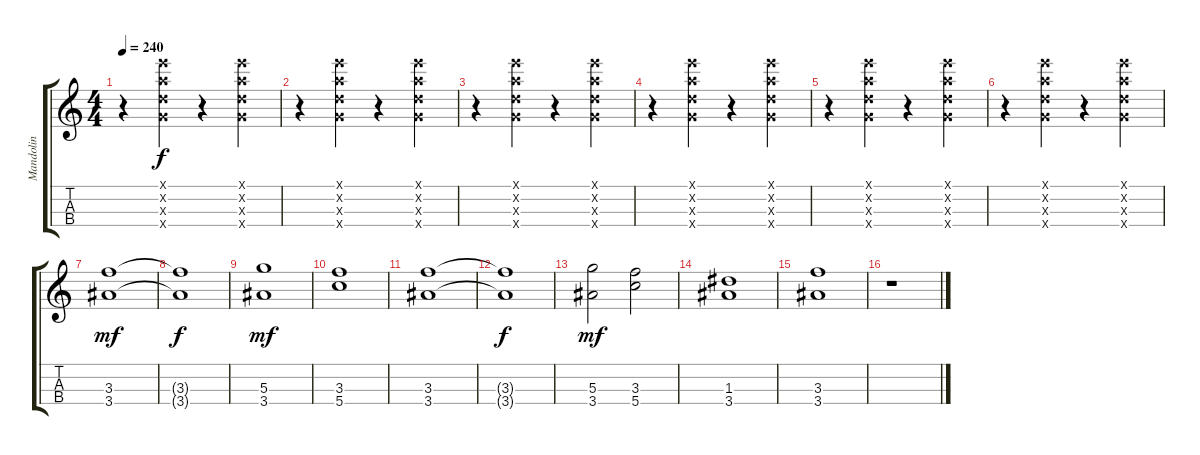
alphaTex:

\track ("Mandolin" "Mandolin") {instrument acousticguitarnylon}
\staff {score tabs}
\tuning (E5 A4 D4 G3) {hide}
\ts (4 4)
\tempo 240
\clef g2
\ks c
r.4{dy f} (0.1{x} 0.2{x} 0.3{x} 0.4{x}).4 r.4 (0.1{x} 0.2{x} 0.3{x} 0.4{x}).4 |
r.4 (0.1{x} 0.2{x} 0.3{x} 0.4{x}).4 r.4 (0.1{x} 0.2{x} 0.3{x} 0.4{x}).4 |
r.4 (0.1{x} 0.2{x} 0.3{x} 0.4{x}).4 r.4 (0.1{x} 0.2{x} 0.3{x} 0.4{x}).4 |
r.4 (0.1{x} 0.2{x} 0.3{x} 0.4{x}).4 r.4 (0.1{x} 0.2{x} 0.3{x} 0.4{x}).4 |
r.4 (0.1{x} 0.2{x} 0.3{x} 0.4{x}).4 r.4 (0.1{x} 0.2{x} 0.3{x} 0.4{x}).4 |
r.4 (0.1{x} 0.2{x} 0.3{x} 0.4{x}).4 r.4 (0.1{x} 0.2{x} 0.3{x} 0.4{x}).4 |
(3.3 3.4).1{dy mf} |
(3.3{t} 3.4{t}).1{dy f} |
(5.3 3.4).1{dy mf} |
(3.3 5.4).1 |
(3.3 3.4).1 |
(3.3{t} 3.4{t}).1{dy f} |
(5.3 3.4).2{dy mf} (3.3 5.4).2 |
(1.3 3.4).1 |
(3.3 3.4).1 |
r.1
